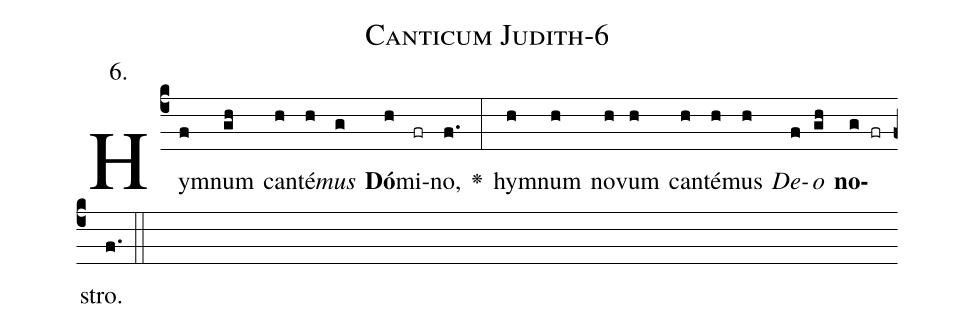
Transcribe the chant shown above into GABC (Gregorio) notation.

name: Canticum Judith-6;
annotation: 6.;
%%
(c4)Hym(f)num(gh) can(h)té(h)<i>mus</i>(g) <b>Dó</b>(h)mi(fr)no,(f.) <v>\greheightstar</v>(:) hym(h)num(h) no(h)vum(h) can(h)té(h)mus(h) <i>De</i>(f)<i>o</i>(gh) <b>no</b>(g fr)stro.(f.) (::)


%E(h) u(h) o(f) u(gh) a(g) e.(f.) (::)
